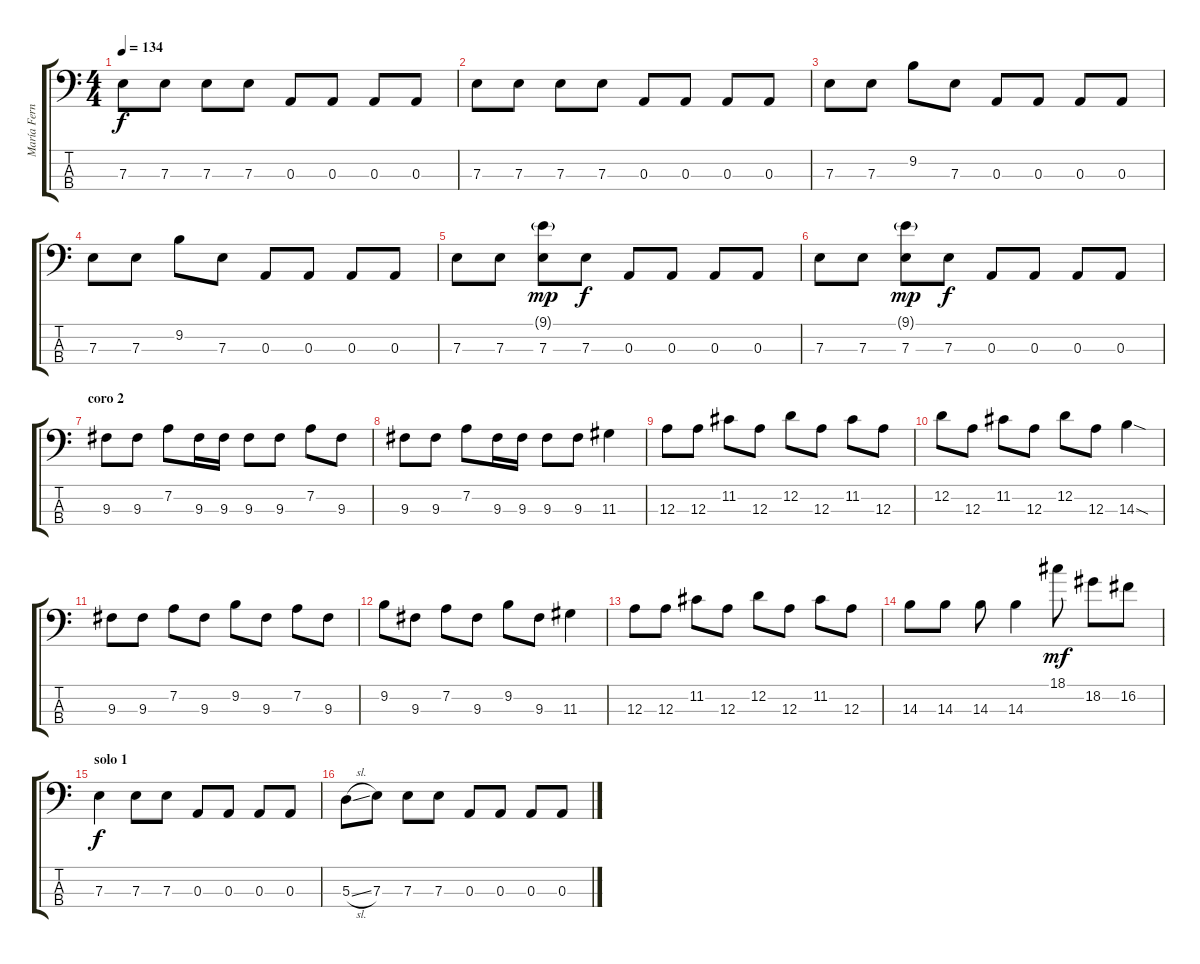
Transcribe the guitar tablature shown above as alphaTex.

\track ("María Fernanda (bajo)" "María Fern") {instrument electricbasspick}
\staff {score tabs}
\tuning (G2 D2 A1 E1) {hide}
\ts (4 4)
\tempo 134
\clef f4
\ks c
7.3.8{dy f} 7.3.8 7.3.8 7.3.8 0.3.8 0.3.8 0.3.8 0.3.8 |
7.3.8 7.3.8 7.3.8 7.3.8 0.3.8 0.3.8 0.3.8 0.3.8 |
7.3.8 7.3.8 9.2.8 7.3.8 0.3.8 0.3.8 0.3.8 0.3.8 |
7.3.8 7.3.8 9.2.8 7.3.8 0.3.8 0.3.8 0.3.8 0.3.8 |
7.3.8 7.3.8 (9.1{g} 7.3).8{dy mp} 7.3.8{dy f} 0.3.8 0.3.8 0.3.8 0.3.8 |
7.3.8 7.3.8 (9.1{g} 7.3).8{dy mp} 7.3.8{dy f} 0.3.8 0.3.8 0.3.8 0.3.8 |
\section ("" "coro 2")
9.3.8 9.3.8 7.2.8 9.3.16 9.3.16 9.3.8 9.3.8 7.2.8 9.3.8 |
9.3.8 9.3.8 7.2.8 9.3.16 9.3.16 9.3.8 9.3.8 11.3.4 |
12.3.8 12.3.8 11.2.8 12.3.8 12.2.8 12.3.8 11.2.8 12.3.8 |
12.2.8 12.3.8 11.2.8 12.3.8 12.2.8 12.3.8 14.3{sod}.4 |
9.3.8 9.3.8 7.2.8 9.3.8 9.2.8 9.3.8 7.2.8 9.3.8 |
9.2.8 9.3.8 7.2.8 9.3.8 9.2.8 9.3.8 11.3.4 |
12.3.8 12.3.8 11.2.8 12.3.8 12.2.8 12.3.8 11.2.8 12.3.8 |
14.3.8 14.3.8 14.3.8 14.3.4 18.1.8{dy mf} 18.2.8 16.2.8 |
\section ("" "solo 1")
7.3.4{dy f} 7.3.8 7.3.8 0.3.8 0.3.8 0.3.8 0.3.8 |
5.3{sl}.8 7.3.8 7.3.8 7.3.8 0.3.8 0.3.8 0.3.8 0.3.8
